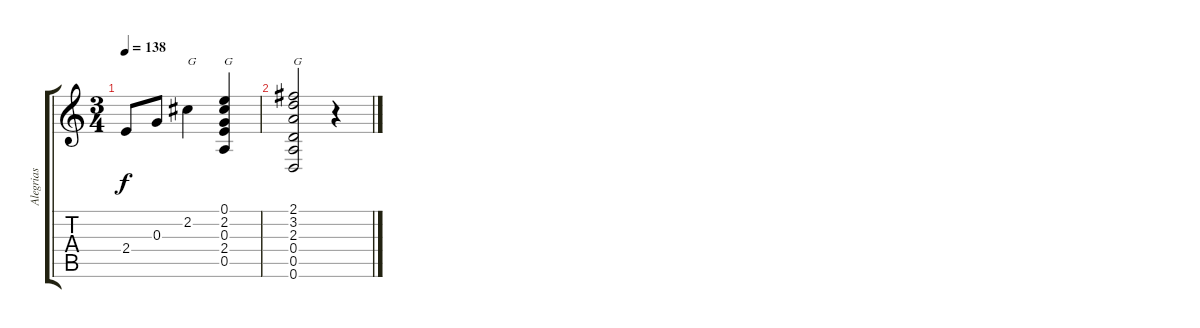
\track ("Alegrias" "Alegrias") {instrument acousticguitarnylon}
\staff {score tabs}
\tuning (E4 B3 G3 D3 A2 D2) {hide}
\ts (3 4)
\tempo 138
\clef g2
\ks c
2.4.8{dy f} 0.3.8 2.2.4{txt "G"} (0.1 2.2 0.3 2.4 0.5).4{txt "G"} |
(2.1 3.2 2.3 0.4 0.5 0.6).2{txt "G"} r.4
